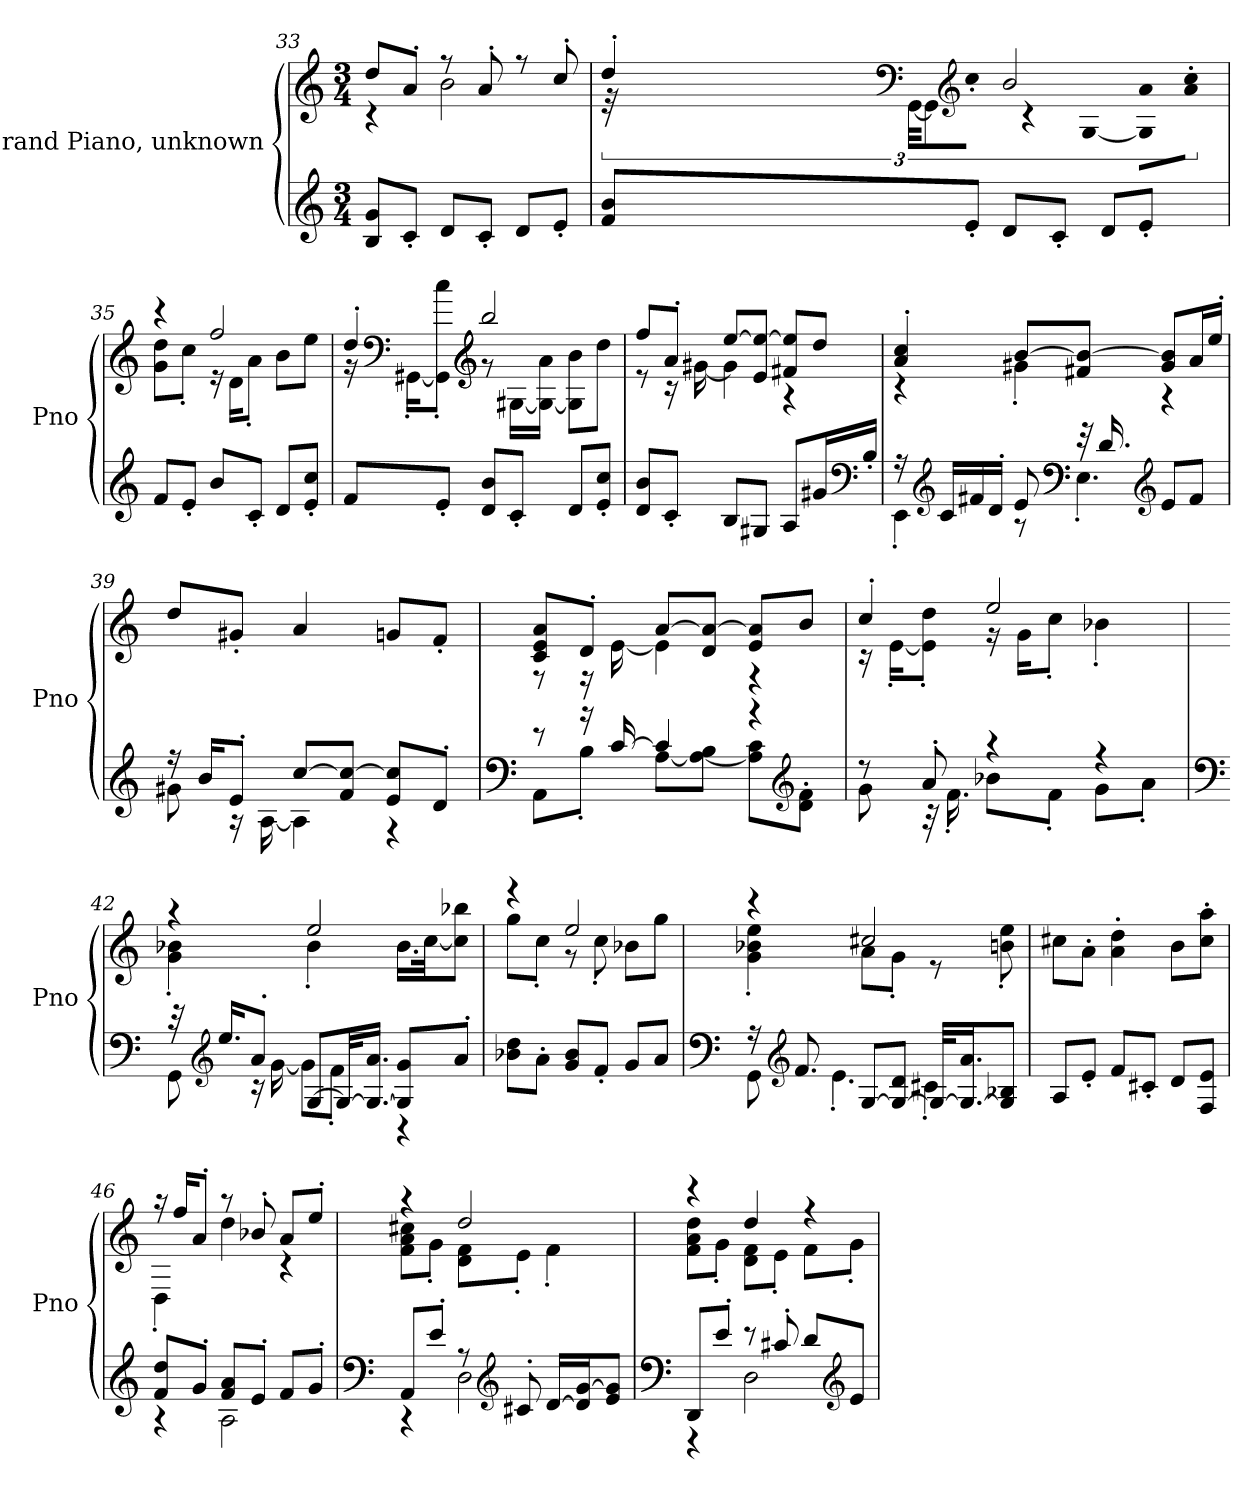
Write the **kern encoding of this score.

**kern	**kern
*part1	*part1
*staff2	*staff1
*I"Grand Piano, unknown	*
*I'Pno	*
!!LO:LB:g=z
*clefG2	*clefG2
*k[]	*k[]
*M3/4	*M3/4
=33	=33
*	*^
8B/ 8g/L	8dd/L	4r
8c'/J	8a'/J	.
8d/L	8r	2b\
8c'/J	8a'/	.
8d/L	8r	.
8e'/J	8cc'/	.
=34	=34	=34
8f/ 8b/L	4dd'/	48r
*	*clefF4	*
.	.	[48GG\KKL
.	.	12GG\]
*	*clefG2	*
8e'/J	.	8cc'\J
8d/L	2b/	8r
8c'/J	.	[8G\
8d/L	.	8G\] 8a\L
8e'/J	.	8a\' 8cc\'J
=35	=35	=35
8f/L	4r	8g\ 8dd\L
8e'/J	.	8cc'\J
8b/L	2ff/	16r
.	.	16d\KL
8c'/J	.	8a'\J
8d/L	.	8b\L
8e/' 8cc/'J	.	8ee\J
=36	=36	=36
8f/L	4dd'/	16r
*	*clefF4	*
.	.	[16GG#X'\KL
8e'/J	.	8GG#\]' 8cc\'J
*	*clefG2	*
8d/ 8b/L	2bb/	8r
8c'/J	.	[16G#X\LL
.	.	16G#\_ 16a\JJ
8d/L	.	8G#\] 8b\L
8e/' 8cc/'J	.	8dd\J
!!LO:LB:g=z	!!
=37	=37	=37
8d/ 8b/L	8ff/L	8r
8c'/J	8a'/J	16r
.	.	[16g#X\
8B/L	[8ee/L	4g#\]
8G#X/J	8e/ 8ee/_J	.
8A/L	8f#X/ 8ee/]L	4r
16g#X/L	8dd/J	.
*clefF4	*	*
16B'/JJ	.	.
=38	=38	=38
*^	*	*
16r	4EE'\	4a/' 4cc/'	4r
*clefG2	*	*	*
16c/LL	.	.	.
16f#X/	.	.	.
16d'/JJ	.	.	.
8e/	8r	[8b/L	4g#X'\
*clefF4	*	*	*
32r	4.E'\	8f#X/ 8b/_J	.
16.d/	.	.	.
*clefG2	*	*	*
8e/L	.	8g#/ 8b/]L	4r
8f#/J	.	16a/L	.
.	.	16ee'/JJ	.
*	*	*v	*v
=39	=39	=39
16r	8g#X\	8dd/L
16b/KL	.	.
8e'/J	16r	8g#X'/J
.	[16A\	.
[8cc/L	4A\]	4a/
8f/ 8cc/_J	.	.
8e/ 8cc/]L	4r	8gn/L
8d'/J	.	8f'/J
!!LO:LB:g=z
=40	=40	=40
*clefF4	*	*
*	*	*^
8r	8AA\L	8c/ 8e/ 8a/L	8r
16r	8B'\J	8d'/J	16r
[16c/	.	.	[16e\
4c/]	[8A\L	[8a/L	4e\]
.	8A\_ 8B\J	8d/ 8a/_J	.
4r	8A\] 8c\L	8e/ 8a/]L	4r
*clefG2	*	*	*
.	8d\' 8f\'J	8b/J	.
=41	=41	=41	=41
8r	8g\	4cc'/	16r
.	.	.	[16e'\KL
8a'/	32r	.	8e\]' 8dd\'J
.	16.f'\	.	.
4r	8b-X\L	2ee/	16r
.	.	.	16g\KL
.	8f'\J	.	8cc'\J
4r	8g\L	.	4b-X'\
.	8a'\J	.	.
=42	=42	=42	=42
*clefF4	*	*	*
32r	8GG\	4r	4g\' 4b-X\'
*clefG2	*	*	*
16.ee/KL	.	.	.
8a'/J	16r	.	.
.	[16g\	.	.
[8G/L	8g\L]	2ee/	4b-'\
32G/KL_	8f'\J	.	.
16.G/_ 16.a/JJ	.	.	.
8G/] 8g/L	4r	.	16.b-\LL
.	.	.	[32cc\JK
8a'/J	.	.	8cc\] 8bb-X\J
*v	*v	*	*
!!LO:PB:g=z	!!
=43	=43	=43
8b-X\ 8dd\L	4r	8gg\L
8a'\J	.	8cc'\J
8g/ 8b-/L	2ee/	8r
8f'/J	.	8cc'\
8g/L	.	8b-X\L
8a/J	.	8gg\J
=44	=44	=44
*clefF4	*	*
*^	*	*
16r	8GG\	4r	4g\' 4b-X\' 4ee\'
*clefG2	*	*	*
8.f/	.	.	.
.	4.e'\	.	.
[8G/L	.	2cc#X/	8a\L
8G/_ 8d/J	.	.	8g'\J
32G/KLL_	4c#X'\	.	8r
16.G/_ 16.a/J	.	.	.
8G/] 8B-X/J	.	.	8bn\' 8ee\'
*v	*v	*	*
*	*v	*v
=45	=45
8A/L	8cc#X\L
8e'/J	8a'\J
8f/L	4a\' 4dd\'
8c#X'/J	.
8d/L	8b\L
8F/ 8e/J	8cc#\' 8aa\'J
=46	=46
*^	*^
8f/ 8dd/L	4r	16r	4D'\
.	.	16ff/KL	.
8g'/J	.	8a'/J	.
8f/ 8a/L	2A\	8r	4dd\
8e'/J	.	8b-X'/	.
8f/L	.	8a/L	4r
8g'/J	.	8ee'/J	.
!!LO:LB:g=z	!!
=47	=47	=47	=47
*clefF4	*	*	*
8AA/L	4r	4r	8f\ 8a\ 8cc#X\L
8e'/J	.	.	8g'\J
8r	2D\	2dd/	8d\ 8f\L
*clefG2	*	*	*
8c#X'/	.	.	8e'\J
[16d/LL	.	.	4f'\
16d/] [16g/J	.	.	.
8e/ 8g/]J	.	.	.
=48	=48	=48	=48
*clefF4	*	*	*
8DD/L	4r	4r	8f\ 8a\ 8dd\L
8e'/J	.	.	8g'\J
8r	2D\	4dd/	8d\ 8f\L
8c#X'/	.	.	8e'\J
8d/L	.	4r	8f\L
*clefG2	*	*	*
8e/J	.	.	8g'\J
*v	*v	*	*
*	*v	*v
=	=
*-	*-
